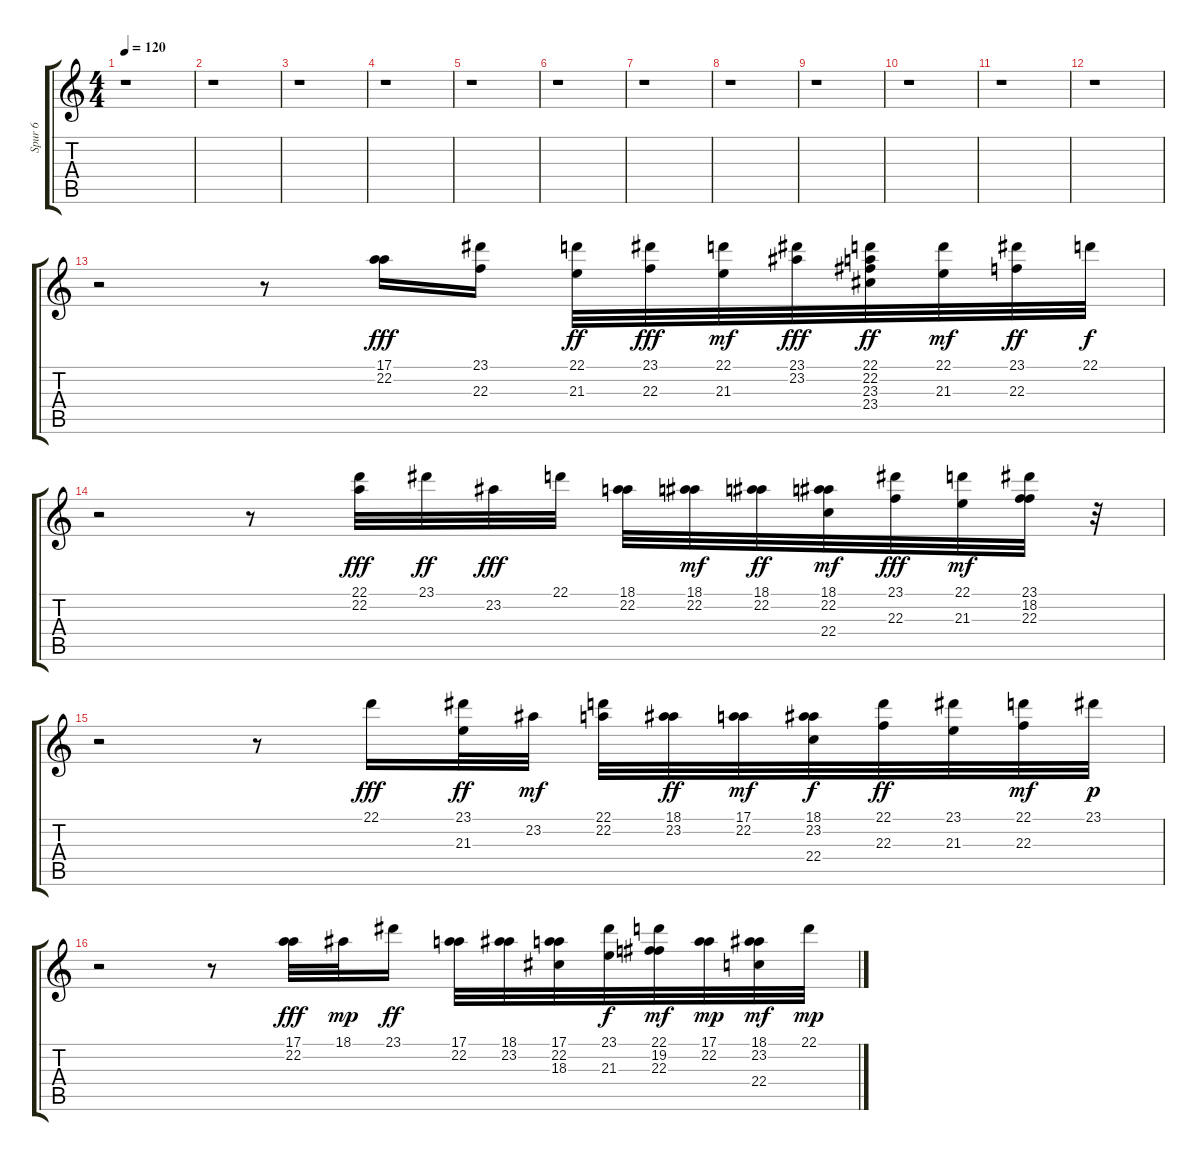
\track ("Spur 6" "Spur 6") {instrument piccolo}
\staff {score tabs}
\tuning (E4 B3 G3 D3 A2 E2) {hide}
\ts (4 4)
\tempo 120
\clef g2
\ks c
r.1{dy fff instrument piccolo} |
r.1 |
r.1 |
r.1 |
r.1 |
r.1 |
r.1 |
r.1 |
r.1 |
r.1 |
r.1 |
r.1 |
r.2 r.8 (17.1 22.2).16 (23.1 22.3).16 (22.1 21.3).32{dy ff} (23.1 22.3).32{dy fff} (22.1 21.3).32{dy mf} (23.1 23.2).32{dy fff} (22.1 22.2 23.3 23.4).32{dy ff} (22.1 21.3).32{dy mf} (23.1 22.3).32{dy ff} 22.1.32{dy f} |
r.2 r.8 (22.1 22.2).32{dy fff} 23.1.32{dy ff} 23.2.32{dy fff} 22.1.32 (18.1 22.2).32 (18.1 22.2).32{dy mf} (18.1 22.2).32{dy ff} (18.1 22.2 22.4).32{dy mf} (23.1 22.3).32{dy fff} (22.1 21.3).32{dy mf} (23.1 18.2 22.3).32 r.32 |
r.2 r.8 22.1.16{dy fff} (23.1 21.3).32{dy ff} 23.2.32{dy mf} (22.1 22.2).32 (18.1 23.2).32{dy ff} (17.1 22.2).32{dy mf} (18.1 23.2 22.4).32{dy f} (22.1 22.3).32{dy ff} (23.1 21.3).32 (22.1 22.3).32{dy mf} 23.1.32{dy p} |
r.2 r.8 (17.1 22.2).32{dy fff} 18.1.32{dy mp} 23.1.16{dy ff} (17.1 22.2).32 (18.1 23.2).32 (17.1 22.2 18.3).32 (23.1 21.3).32{dy f} (22.1 19.2 22.3).32{dy mf} (17.1 22.2).32{dy mp} (18.1 23.2 22.4).32{dy mf} 22.1.32{dy mp}
